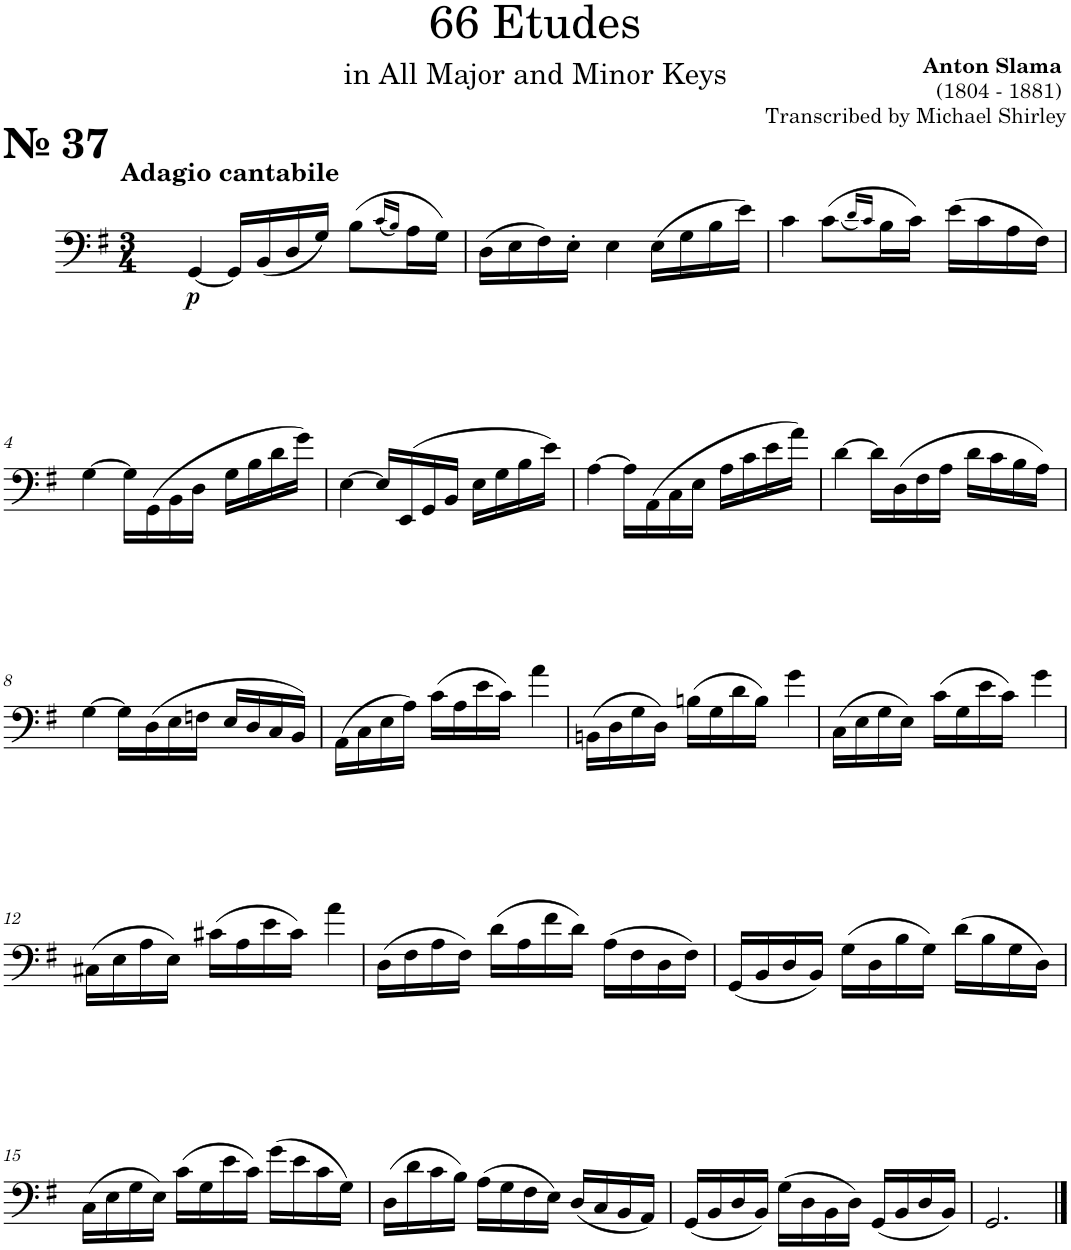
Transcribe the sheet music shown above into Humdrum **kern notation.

**kern	**dynam
*part1	*part1
*staff1	*staff1
*I"Trombone	*
*I'Tbn.	*
*clefF4	*
*k[f#]	*
*M3/4	*
=1	=1
!LO:TX:a:B:t=№ 37	!
!LO:TX:a:B:t=Adagio cantabile	!
!	!LO:DY:b
[<4GG/	p
16GG/LL]	.
(16BB/	.
16D/	.
16G/JJ)	.
(>8B\L	.
(16qc/LL	.
16qB/JJ)	.
16A\L	.
16G\JJ)	.
=2	=2
(16D\LL	.
16E\	.
16F#\)	.
16E'\JJ	.
4E\	.
(>16E\LL	.
16G\	.
16B\	.
16e\JJ)	.
=3	=3
4c\	.
(8c\L	.
(16qd/LL	.
16qc/JJ)	.
16B\L	.
16c\JJ)	.
(>16e\LL	.
16c\	.
16A\	.
16F#\JJ)	.
!!LO:LB:g=z
=4	=4
[>4G\	.
16G\LL]	.
(>16GG\	.
16BB\	.
16D\JJ	.
16G\LL	.
16B\	.
16d\	.
16g\JJ)	.
=5	=5
[>4E\	.
16E/LL]	.
(>16EE/	.
16GG/	.
16BB/JJ	.
16E\LL	.
16G\	.
16B\	.
16e\JJ)	.
=6	=6
[>4A\	.
16A\LL]	.
(>16AA\	.
16C\	.
16E\JJ	.
16A\LL	.
16c\	.
16e\	.
16a\JJ)	.
=7	=7
[>4d\	.
16d\LL]	.
(>16D\	.
16F#\	.
16A\JJ	.
16d\LL	.
16c\	.
16B\	.
16A\JJ)	.
!!LO:LB:g=z
=8	=8
[>4G\	.
16G\LL]	.
(>16D\	.
16E\	.
16Fn\JJ	.
16E/LL	.
16D/	.
16C/	.
16BB/JJ)	.
=9	=9
(>16AA\LL	.
16C\	.
16E\	.
16A\JJ)	.
(>16c\LL	.
16A\	.
16e\	.
16c\JJ)	.
4a\	.
=10	=10
(>16BBn\LL	.
16D\	.
16G\	.
16D\JJ)	.
(>16Bn\LL	.
16G\	.
16d\	.
16B\JJ)	.
4g\	.
=11	=11
(>16C\LL	.
16E\	.
16G\	.
16E\JJ)	.
(>16c\LL	.
16G\	.
16e\	.
16c\JJ)	.
4g\	.
!!LO:LB:g=z
=12	=12
(>16C#X\LL	.
16E\	.
16A\	.
16E\JJ)	.
(>16c#X\LL	.
16A\	.
16e\	.
16c#\JJ)	.
4a\	.
=13	=13
(>16D\LL	.
16F#\	.
16A\	.
16F#\JJ)	.
(>16d\LL	.
16A\	.
16f#\	.
16d\JJ)	.
(>16A\LL	.
16F#\	.
16D\	.
16F#\JJ)	.
=14	=14
(<16GG/LL	.
16BB/	.
16D/	.
16BB/JJ)	.
(>16G\LL	.
16D\	.
16B\	.
16G\JJ)	.
(>16d\LL	.
16B\	.
16G\	.
16D\JJ)	.
!!LO:LB:g=z
=15	=15
(>16C\LL	.
16E\	.
16G\	.
16E\JJ)	.
(>16c\LL	.
16G\	.
16e\	.
16c\JJ)	.
(>16g\LL	.
16e\	.
16c\	.
16G\JJ)	.
=16	=16
(16D\LL	.
16d\	.
16c\	.
16B\JJ)	.
(16A\LL	.
16G\	.
16F#\	.
16E\JJ)	.
(16D/LL	.
16C/	.
16BB/	.
16AA/JJ)	.
=17	=17
(16GG/LL	.
16BB/	.
16D/	.
16BB/JJ)	.
(16G\LL	.
16D\	.
16BB\	.
16D\JJ)	.
(16GG/LL	.
16BB/	.
16D/	.
16BB/JJ)	.
=18	=18
2.GG/	.
==	==
*-	*-
